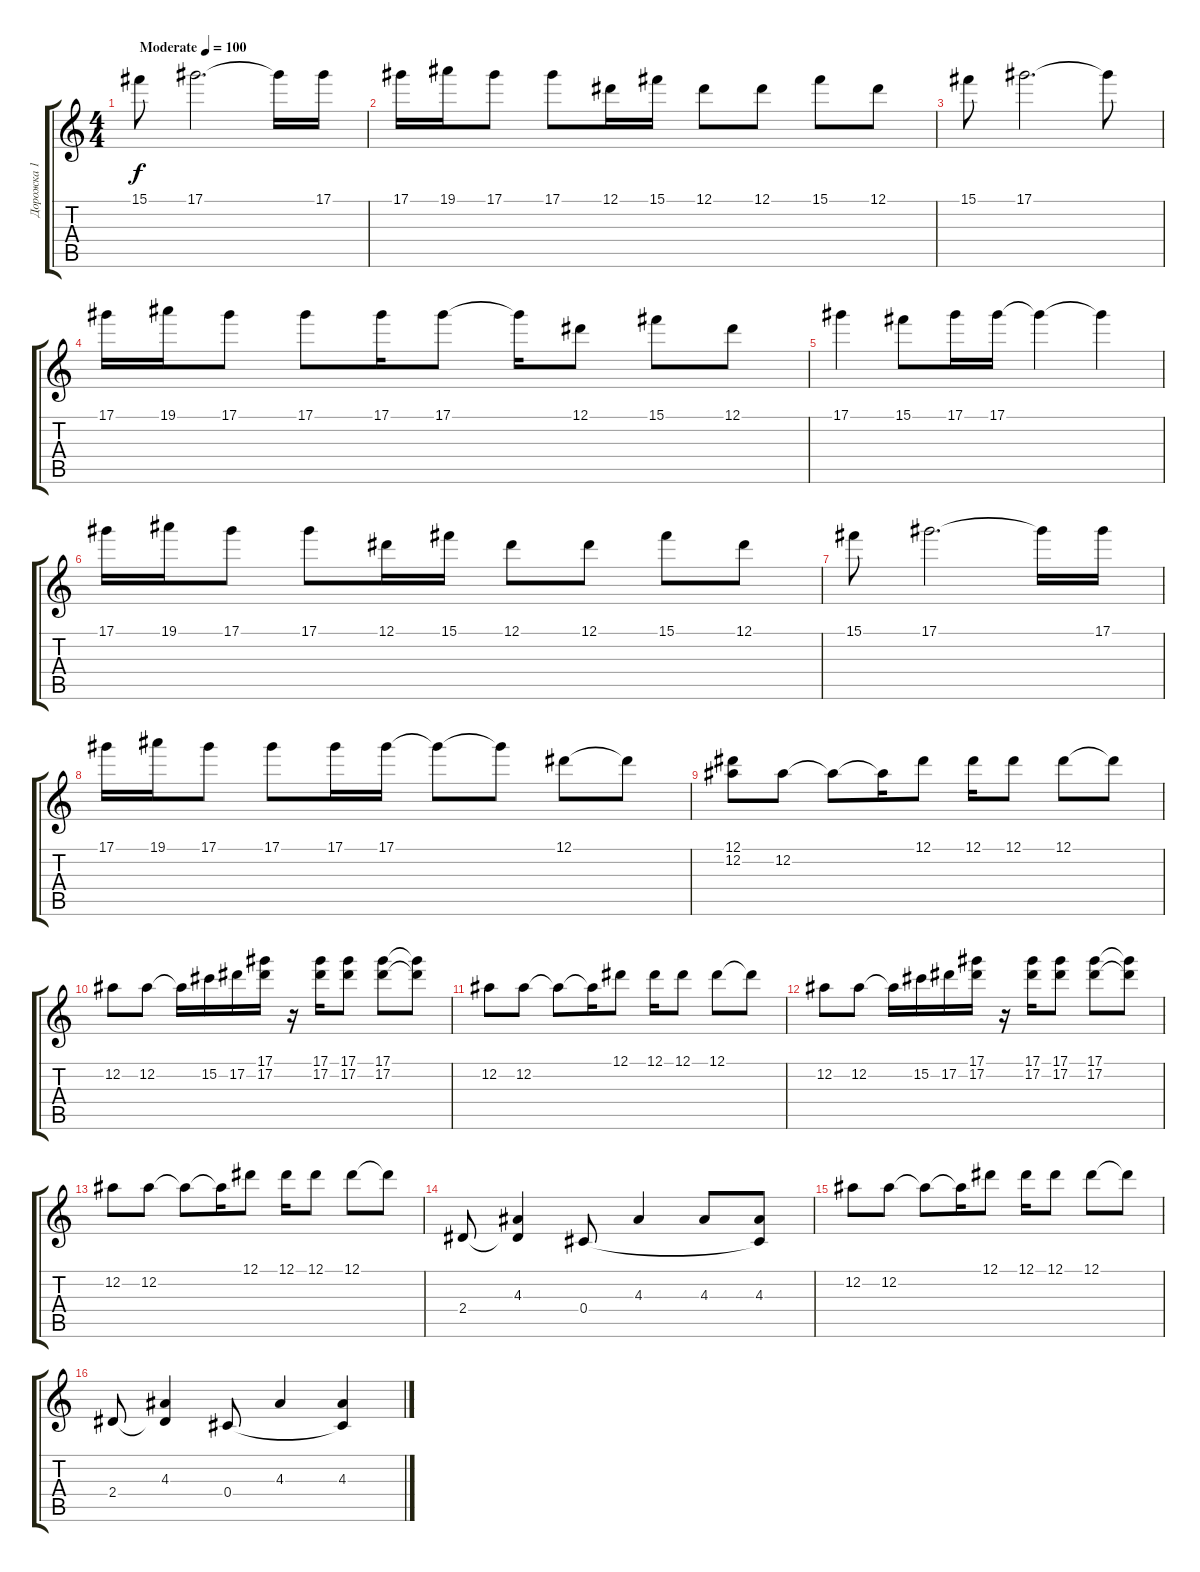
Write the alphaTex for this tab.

\track ("Дорожка 1" "Дорожка 1") {instrument brightacousticpiano}
\staff {score tabs}
\tuning (Eb5 Bb4 Gb4 Db4 Ab3 Db3) {hide}
\ts (4 4)
\tempo (100 "Moderate")
\clef g2
\ks c
15.1.8{dy f instrument brightacousticpiano} 17.1.2{d} 17.1{t}.16 17.1.16 |
17.1.16 19.1.16 17.1.8 17.1.8 12.1.16 15.1.16 12.1.8 12.1.8 15.1.8 12.1.8 |
15.1.8 17.1.2{d} 17.1{t}.8 |
17.1.16 19.1.16 17.1.8 17.1.8 17.1.16 17.1.8 17.1{t}.16 12.1.8 15.1.8 12.1.8 |
17.1.4 15.1.8 17.1.16 17.1.16 17.1{t}.4 17.1{t}.4 |
17.1.16 19.1.16 17.1.8 17.1.8 12.1.16 15.1.16 12.1.8 12.1.8 15.1.8 12.1.8 |
15.1.8 17.1.2{d} 17.1{t}.16 17.1.16 |
17.1.16 19.1.16 17.1.8 17.1.8 17.1.16 17.1.16 17.1{t}.8 17.1{t}.8 12.1.8 12.1{t}.8 |
(12.1 12.2).8 12.2.8 12.2{t}.8 12.2{t}.16 12.1.8 12.1.16 12.1.8 12.1.8 12.1{t}.8 |
12.2.8 12.2.8 12.2{t}.16 15.2.16 17.2.16 (17.1 17.2).16 r.16 (17.1 17.2).16 (17.1 17.2).8 (17.1 17.2).8 (17.1{t} 17.2{t}).8 |
12.2.8 12.2.8 12.2{t}.8 12.2{t}.16 12.1.8 12.1.16 12.1.8 12.1.8 12.1{t}.8 |
12.2.8 12.2.8 12.2{t}.16 15.2.16 17.2.16 (17.1 17.2).16 r.16 (17.1 17.2).16 (17.1 17.2).8 (17.1 17.2).8 (17.1{t} 17.2{t}).8 |
12.2.8 12.2.8 12.2{t}.8 12.2{t}.16 12.1.8 12.1.16 12.1.8 12.1.8 12.1{t}.8 |
2.4.8 (4.3 2.4{t}).4 0.4.8 4.3.4 4.3.8 (4.3 0.4{t}).8 |
12.2.8 12.2.8 12.2{t}.8 12.2{t}.16 12.1.8 12.1.16 12.1.8 12.1.8 12.1{t}.8 |
2.4.8 (4.3 2.4{t}).4 0.4.8 4.3.4 (4.3 0.4{t}).4
